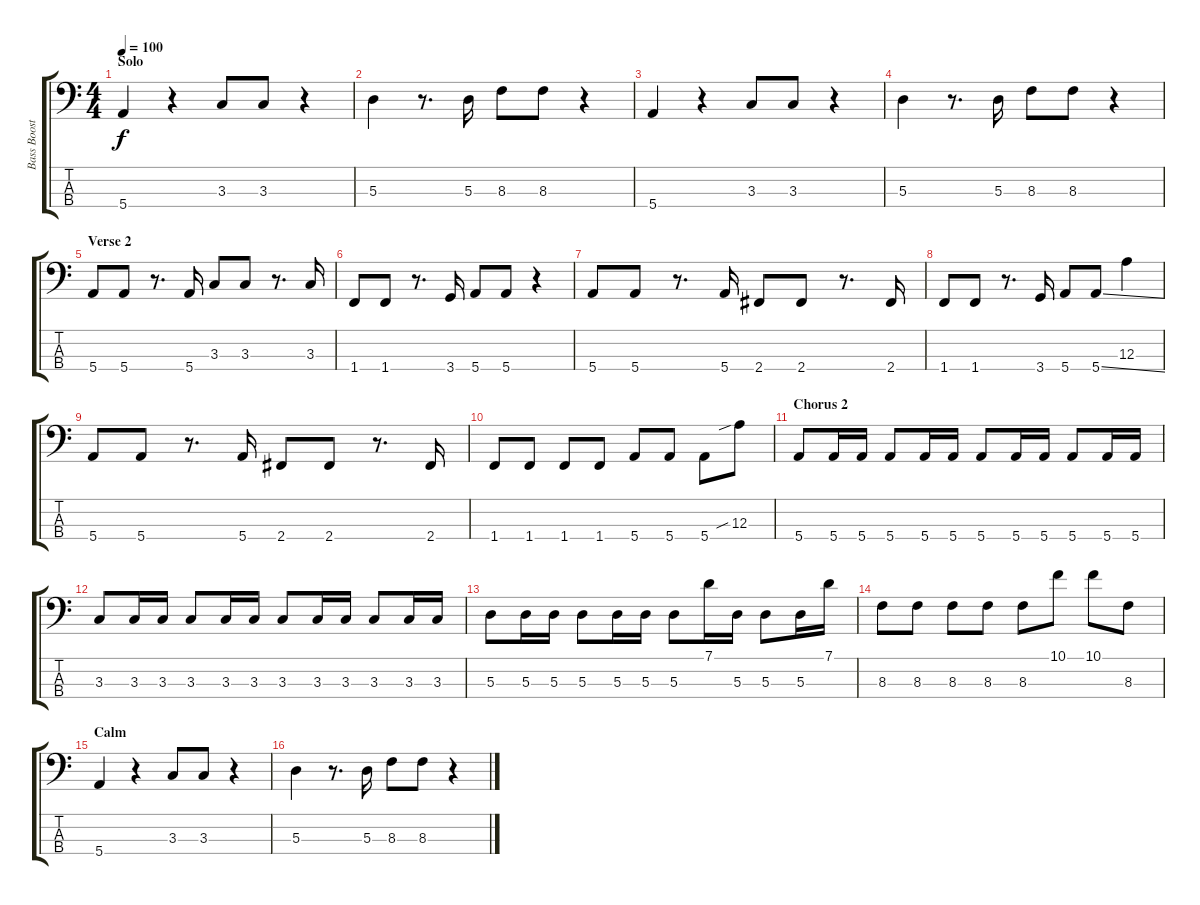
\track ("Bass Boost" "Bass Boost") {instrument fretlessbass}
\staff {score tabs}
\tuning (G2 D2 A1 E1) {hide}
\ts (4 4)
\section ("" "Solo")
\tempo 100
\clef f4
\ks c
5.4.4{dy f} r.4 3.3.8 3.3.8 r.4 |
5.3.4 r.8{d} 5.3.16 8.3.8 8.3.8 r.4 |
5.4.4 r.4 3.3.8 3.3.8 r.4 |
5.3.4 r.8{d} 5.3.16 8.3.8 8.3.8 r.4 |
\section ("" "Verse 2")
5.4.8 5.4.8 r.8{d} 5.4.16 3.3.8 3.3.8 r.8{d} 3.3.16 |
1.4.8 1.4.8 r.8{d} 3.4.16 5.4.8 5.4.8 r.4 |
5.4.8 5.4.8 r.8{d} 5.4.16 2.4.8 2.4.8 r.8{d} 2.4.16 |
1.4.8 1.4.8 r.8{d} 3.4.16 5.4.8 5.4{ss}.8 12.3.4 |
5.4.8 5.4.8 r.8{d} 5.4.16 2.4.8 2.4.8 r.8{d} 2.4.16 |
1.4.8 1.4.8 1.4.8 1.4.8 5.4.8 5.4.8 5.4.8 12.3{sib}.8 |
\section ("" "Chorus 2")
5.4.8 5.4.16 5.4.16 5.4.8 5.4.16 5.4.16 5.4.8 5.4.16 5.4.16 5.4.8 5.4.16 5.4.16 |
3.3.8 3.3.16 3.3.16 3.3.8 3.3.16 3.3.16 3.3.8 3.3.16 3.3.16 3.3.8 3.3.16 3.3.16 |
5.3.8 5.3.16 5.3.16 5.3.8 5.3.16 5.3.16 5.3.8 7.1.16 5.3.16 5.3.8 5.3.16 7.1.16 |
8.3.8 8.3.8 8.3.8 8.3.8 8.3.8 10.1.8 10.1.8 8.3.8 |
\section ("" "Calm")
5.4.4 r.4 3.3.8 3.3.8 r.4 |
5.3.4 r.8{d} 5.3.16 8.3.8 8.3.8 r.4
